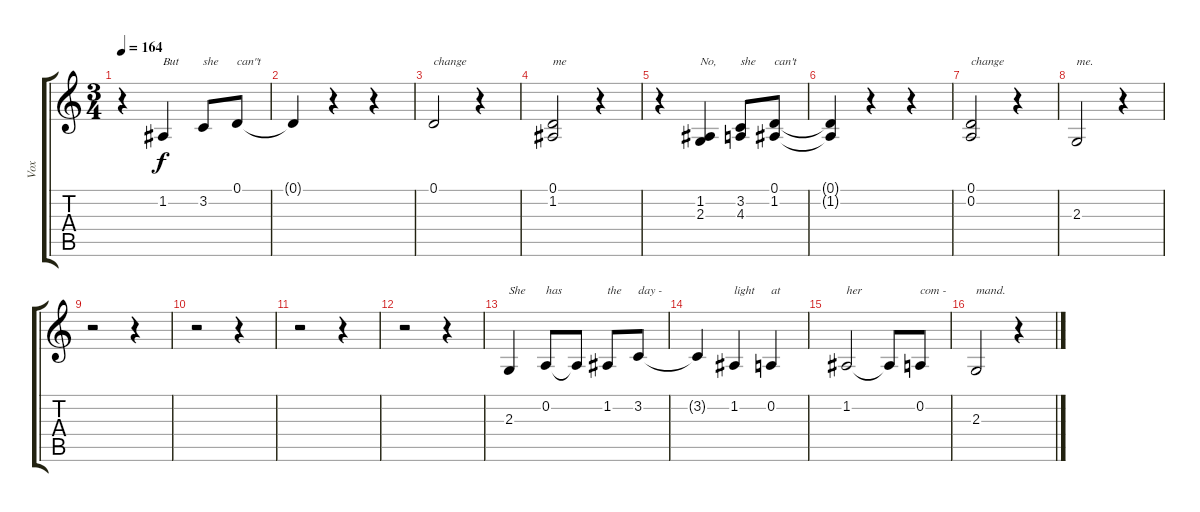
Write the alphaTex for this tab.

\track ("Vox" "Vox") {instrument drawbarorgan}
\staff {score tabs}
\tuning (D4 A3 F3 C3 G2 D2) {hide}
\ts (3 4)
\tempo 164
\clef g2
\ks c
r.4{dy f} 1.2.4{txt "But"} 3.2.8{txt "she"} 0.1.8{txt "can\"t"} |
0.1{t}.4 r.4 r.4 |
0.1.2{txt "change"} r.4 |
(0.1 1.2).2{txt "me"} r.4 |
r.4 (1.2 2.3).4{txt "No,"} (3.2 4.3).8{txt "she"} (0.1 1.2).8{txt "can't"} |
(0.1{t} 1.2{t}).4 r.4 r.4 |
(0.1 0.2).2{txt "change"} r.4 |
2.3.2{txt "me."} r.4 |
r.2 r.4 |
r.2 r.4 |
r.2 r.4 |
r.2 r.4 |
2.3.4{txt "She"} 0.2.8{txt "has"} 0.2{t}.8 1.2.8{txt "the"} 3.2.8{txt "day - "} |
3.2{t}.4 1.2.4{txt "light"} 0.2.4{txt "at"} |
1.2.2{txt "her"} 1.2{t}.8 0.2.8{txt "com - "} |
2.3.2{txt "mand."} r.4
